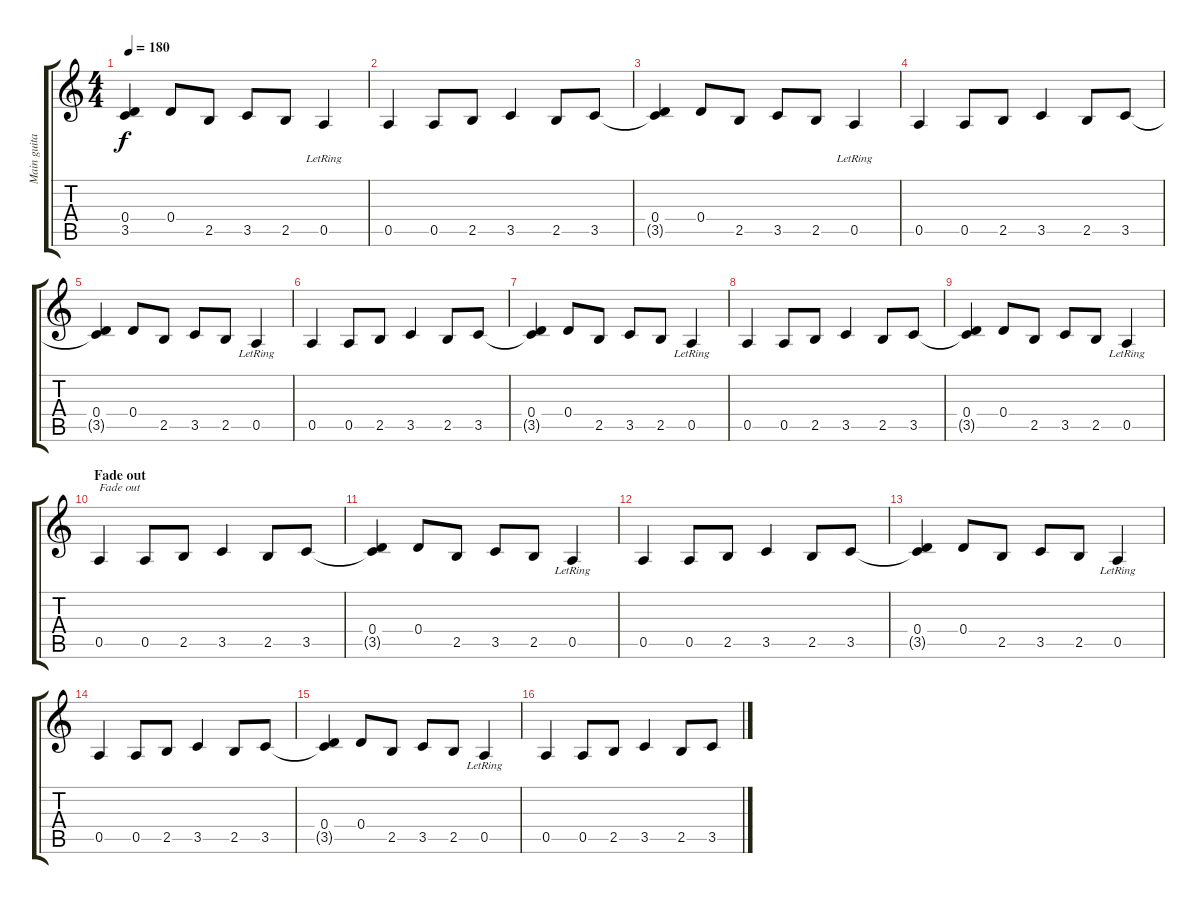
\track ("Main guitar" "Main guita") {instrument distortionguitar}
\staff {score tabs}
\tuning (E4 B3 G3 D3 A2 E2) {hide}
\ts (4 4)
\tempo 180
\clef g2
\ks c
(0.4 3.5{t}).4{dy f} 0.4.8 2.5.8 3.5.8 2.5.8 0.5{lr}.4 |
0.5.4 0.5.8 2.5.8 3.5.4 2.5.8 3.5.8 |
(0.4 3.5{t}).4 0.4.8 2.5.8 3.5.8 2.5.8 0.5{lr}.4 |
0.5.4 0.5.8 2.5.8 3.5.4 2.5.8 3.5.8 |
(0.4 3.5{t}).4 0.4.8 2.5.8 3.5.8 2.5.8 0.5{lr}.4 |
0.5.4 0.5.8 2.5.8 3.5.4 2.5.8 3.5.8 |
(0.4 3.5{t}).4 0.4.8 2.5.8 3.5.8 2.5.8 0.5{lr}.4 |
0.5.4 0.5.8 2.5.8 3.5.4 2.5.8 3.5.8 |
(0.4 3.5{t}).4 0.4.8 2.5.8 3.5.8 2.5.8 0.5{lr}.4 |
\section ("" "Fade out")
0.5.4{txt "Fade out"} 0.5.8 2.5.8 3.5.4 2.5.8 3.5.8 |
(0.4 3.5{t}).4 0.4.8 2.5.8 3.5.8 2.5.8 0.5{lr}.4 |
0.5.4 0.5.8 2.5.8 3.5.4 2.5.8 3.5.8 |
(0.4 3.5{t}).4 0.4.8 2.5.8 3.5.8 2.5.8 0.5{lr}.4 |
0.5.4 0.5.8 2.5.8 3.5.4 2.5.8 3.5.8 |
(0.4 3.5{t}).4 0.4.8 2.5.8 3.5.8 2.5.8 0.5{lr}.4 |
0.5.4 0.5.8 2.5.8 3.5.4 2.5.8 3.5.8
